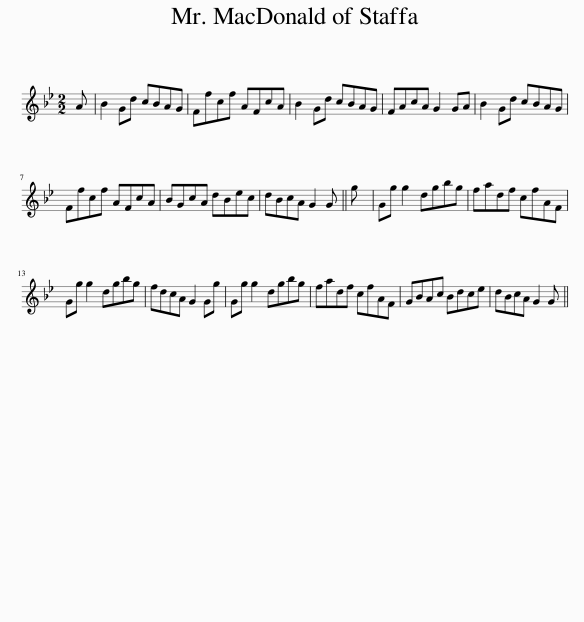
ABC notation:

X:1
L:1/8
M:2/2
I:linebreak $
K:Gmin
V:1 treble
V:1
 A | B2 Gd cBAG | Ffcf AFcA | B2 Gd cBAG | FAcA G2 GA | %5
 B2 Gd cBAG |$ Ffcf AFcA | BGcA dBec | dBcA G2 G || g | %10
 Gg g2 dgbg | fadf cfAF |$ Gg g2 dgbg | fdcA G2 Gg | Gg g2 dgbg | %15
 fadf cfAF | GBAc Bdce | dBcA G2 G || %18
